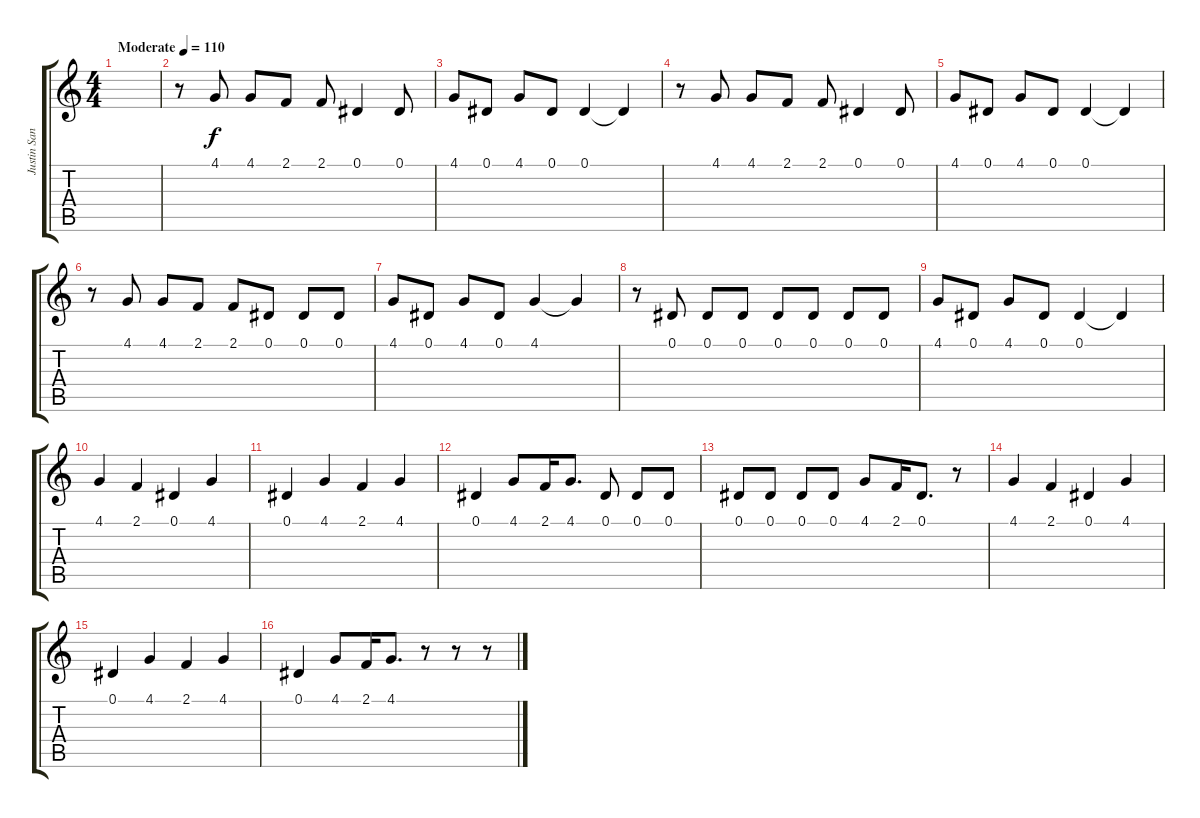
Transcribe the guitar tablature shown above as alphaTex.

\track ("Justin Sane Vocals" "Justin San") {instrument violin}
\staff {score tabs}
\tuning (Eb4 Bb3 Gb3 Db3 Ab2 Eb2) {hide}
\ts (4 4)
\tempo (110 "Moderate")
\clef g2
\ks c
|
r.8 4.1.8 4.1.8 2.1.8 2.1.8 0.1.4 0.1.8 |
4.1.8 0.1.8 4.1.8 0.1.8 0.1.4 0.1{t}.4 |
r.8 4.1.8 4.1.8 2.1.8 2.1.8 0.1.4 0.1.8 |
4.1.8 0.1.8 4.1.8 0.1.8 0.1.4 0.1{t}.4 |
r.8 4.1.8 4.1.8 2.1.8 2.1.8 0.1.8 0.1.8 0.1.8 |
4.1.8 0.1.8 4.1.8 0.1.8 4.1.4 4.1{t}.4 |
r.8 0.1.8 0.1.8 0.1.8 0.1.8 0.1.8 0.1.8 0.1.8 |
4.1.8 0.1.8 4.1.8 0.1.8 0.1.4 0.1{t}.4 |
4.1.4 2.1.4 0.1.4 4.1.4 |
0.1.4 4.1.4 2.1.4 4.1.4 |
0.1.4 4.1.8 2.1.16 4.1.8{d} 0.1.8 0.1.8 0.1.8 |
0.1.8 0.1.8 0.1.8 0.1.8 4.1.8 2.1.16 0.1.8{d} r.8 |
4.1.4 2.1.4 0.1.4 4.1.4 |
0.1.4 4.1.4 2.1.4 4.1.4 |
0.1.4 4.1.8 2.1.16 4.1.8{d} r.8 r.8 r.8
